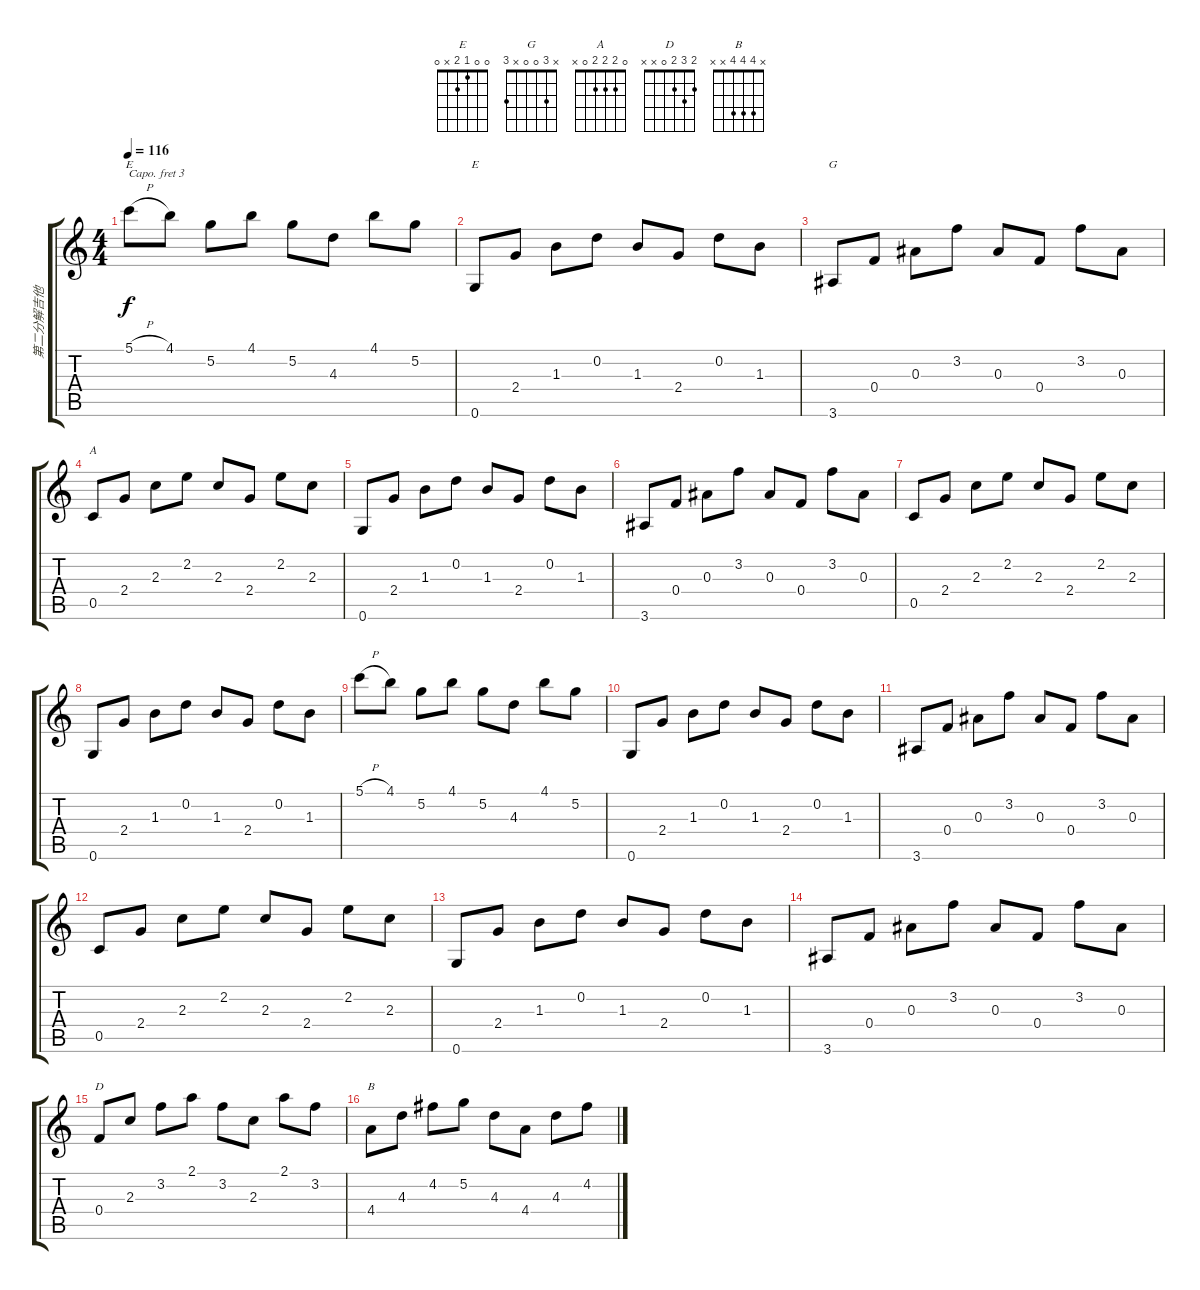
\track ("第二分解吉他" "第二分解吉他") {instrument acousticguitarsteel}
\staff {score tabs}
\capo 3
\tuning (E4 B3 G3 D3 A2 E2) {hide}
\chord ("E" 4 5 4 x x x)
\chord ("E" 0 0 1 2 x 0)
\chord ("G" x 3 0 0 x 3)
\chord ("A" 0 2 2 2 0 x)
\chord ("D" 2 3 2 0 x x)
\chord ("B" x 4 4 4 x x)
\ts (4 4)
\tempo 116
\clef g2
\ks c
5.1{h}.8{ch "E" dy f} 4.1.8 5.2.8 4.1.8 5.2.8 4.3.8 4.1.8 5.2.8 |
0.6.8{ch "E"} 2.4.8 1.3.8 0.2.8 1.3.8 2.4.8 0.2.8 1.3.8 |
3.6.8{ch "G"} 0.4.8 0.3.8 3.2.8 0.3.8 0.4.8 3.2.8 0.3.8 |
0.5.8{ch "A"} 2.4.8 2.3.8 2.2.8 2.3.8 2.4.8 2.2.8 2.3.8 |
0.6.8 2.4.8 1.3.8 0.2.8 1.3.8 2.4.8 0.2.8 1.3.8 |
3.6.8 0.4.8 0.3.8 3.2.8 0.3.8 0.4.8 3.2.8 0.3.8 |
0.5.8 2.4.8 2.3.8 2.2.8 2.3.8 2.4.8 2.2.8 2.3.8 |
0.6.8 2.4.8 1.3.8 0.2.8 1.3.8 2.4.8 0.2.8 1.3.8 |
5.1{h}.8 4.1.8 5.2.8 4.1.8 5.2.8 4.3.8 4.1.8 5.2.8 |
0.6.8 2.4.8 1.3.8 0.2.8 1.3.8 2.4.8 0.2.8 1.3.8 |
3.6.8 0.4.8 0.3.8 3.2.8 0.3.8 0.4.8 3.2.8 0.3.8 |
0.5.8 2.4.8 2.3.8 2.2.8 2.3.8 2.4.8 2.2.8 2.3.8 |
0.6.8 2.4.8 1.3.8 0.2.8 1.3.8 2.4.8 0.2.8 1.3.8 |
3.6.8 0.4.8 0.3.8 3.2.8 0.3.8 0.4.8 3.2.8 0.3.8 |
0.4.8{ch "D"} 2.3.8 3.2.8 2.1.8 3.2.8 2.3.8 2.1.8 3.2.8 |
4.4.8{ch "B"} 4.3.8 4.2.8 5.2.8 4.3.8 4.4.8 4.3.8 4.2.8
